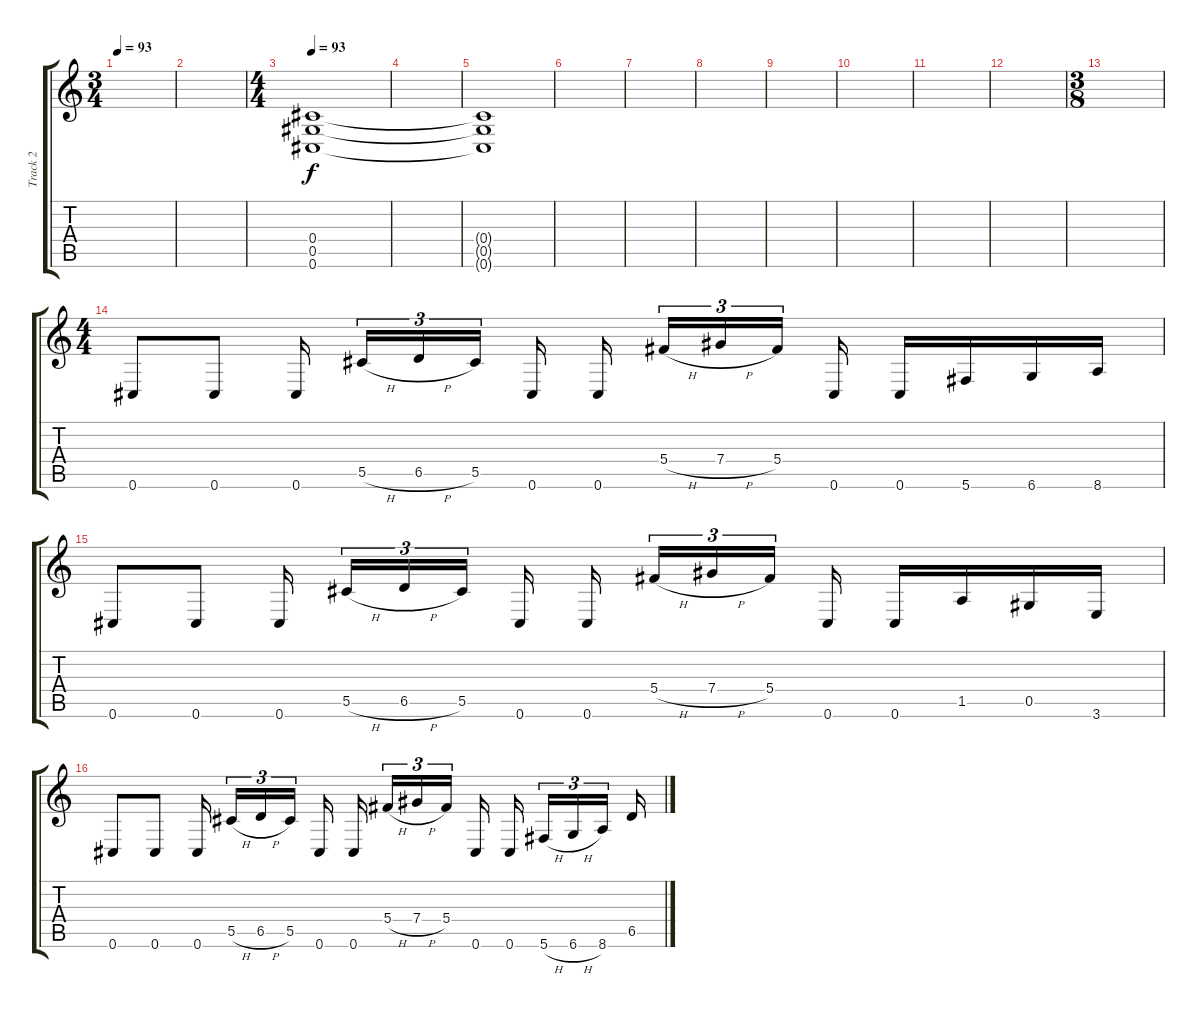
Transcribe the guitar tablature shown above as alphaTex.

\track ("Track 2" "Track 2") {instrument distortionguitar}
\staff {score tabs}
\tuning (Eb4 Bb3 Gb3 Db3 Ab2 Db2) {hide}
\ts (3 4)
\tempo 93
\clef g2
\ks c
|
|
\ts (4 4)
\tempo 93
(0.4 0.5 0.6).1{volume 16} |
|
(0.4{t} 0.5{t} 0.6{t}).1 |
|
|
|
|
|
|
|
\ts (3 8)
|
\ts (4 4)
0.6.8 0.6.8 0.6.16{beam splitsecondary} 5.5{h}.16{tu (3 2)} 6.5{h}.16{tu (3 2)} 5.5.16{tu (3 2) beam splitsecondary} 0.6.16 0.6.16{beam splitsecondary} 5.4{h}.16{tu (3 2)} 7.4{h}.16{tu (3 2)} 5.4.16{tu (3 2) beam splitsecondary} 0.6.16 0.6.16 5.6.16 6.6.16 8.6.16 |
0.6.8 0.6.8 0.6.16{beam splitsecondary} 5.5{h}.16{tu (3 2)} 6.5{h}.16{tu (3 2)} 5.5.16{tu (3 2) beam splitsecondary} 0.6.16 0.6.16{beam splitsecondary} 5.4{h}.16{tu (3 2)} 7.4{h}.16{tu (3 2)} 5.4.16{tu (3 2) beam splitsecondary} 0.6.16 0.6.16 1.5.16 0.5.16 3.6.16 |
0.6.8 0.6.8 0.6.16{beam splitsecondary} 5.5{h}.16{tu (3 2)} 6.5{h}.16{tu (3 2)} 5.5.16{tu (3 2) beam splitsecondary} 0.6.16 0.6.16{beam splitsecondary} 5.4{h}.16{tu (3 2)} 7.4{h}.16{tu (3 2)} 5.4.16{tu (3 2) beam splitsecondary} 0.6.16 0.6.16{beam splitsecondary} 5.6{h}.16{tu (3 2)} 6.6{h}.16{tu (3 2)} 8.6.16{tu (3 2) beam splitsecondary} 6.5.16
